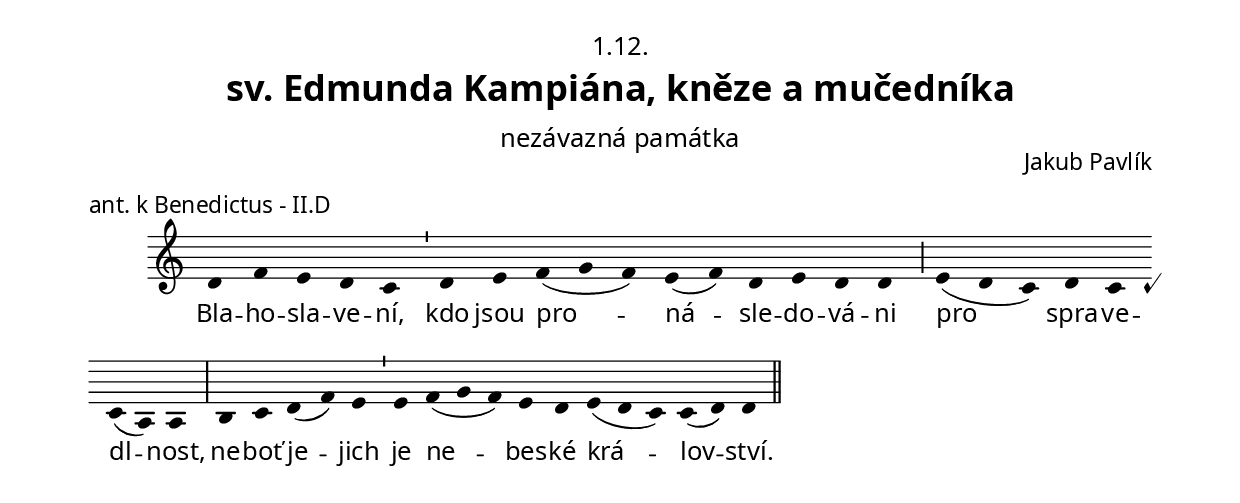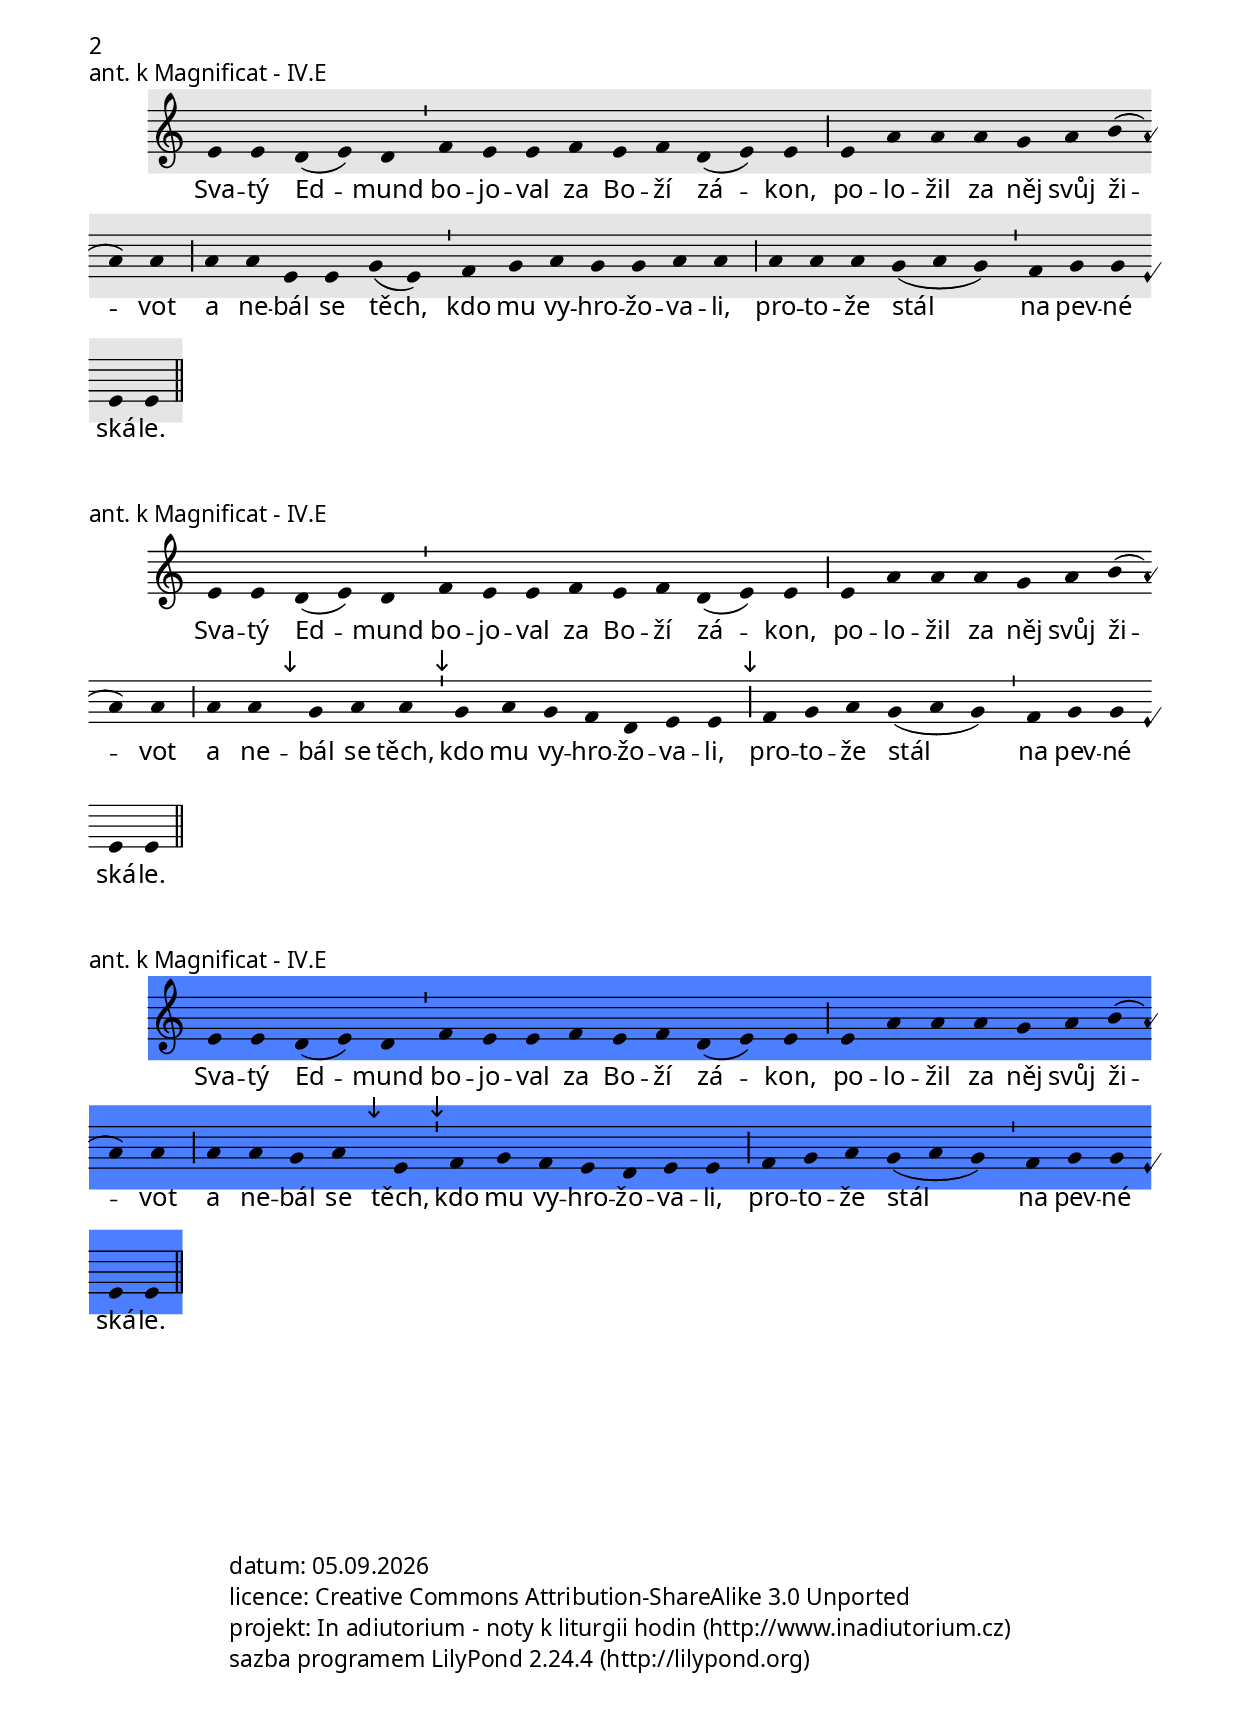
\version "2.17.5"

\include "../spolecne.ly"

\header {
  title = \markup\titleSvatek
            "sv. Edmunda Kampiána, kněze a mučedníka"
            "nezávazná památka"
            1.12.
  composer = "Jakub Pavlík"
}

\score {
  \relative c' {
    \choralniRezim
    d4 f e d c \barMin d e f(  g f) e( f) d e d d \barMaior
    e( d c) d c c( a) a \barMax
    b c d( f) e \barMin e f( g f) e d e( d c) c( d) d \barFinalis
  }
  \addlyrics {
    Bla -- ho -- sla -- ve -- ní,
    kdo jsou pro -- ná -- sle -- do -- vá -- ni
    pro spra -- ve -- dl -- nost,
    ne -- boť je -- jich je ne -- bes -- ké krá -- lov -- ství.
  }
  \header {
    quid = "ant. k Benedictus"
    modus = "II"
    differentia = "D"
    psalmus = ""
    fial = "commune/commune_vicemucedniku.ly#rch-aben"
    id = "aben"
    piece = \markup {\sestavTitulekBezZalmu}
  }
}

\pageBreak

\score {
  \relative c' {
    \zvyraznovacSedy
    \choralniRezim
    e4 e d( e) d \barMin f e e f e f d( e) e \barMaior
    e a a a g a b( a) a \barMaior
    a a e e g( e) \barMin f g a g g a a \barMaior
    a a a g( a g) \barMin f g g e e \barFinalis
  }
  \addlyrics {
    Sva -- tý Ed -- mund bo -- jo -- val za Bo -- ží zá -- kon,
    po -- lo -- žil za něj svůj ži -- vot
    a ne -- bál se těch, kdo mu vy -- hro -- žo -- va -- li,
    pro -- to -- že stál na pev -- né ská -- le.
  }
  \header {
    quid = "ant. k Magnificat"
    modus = "IV"
    differentia = "E"
    psalmus = ""
    id = "amag"
    piece = \markup {\sestavTitulekBezZalmu}
  }
}

\score {
  \relative c' {
    \choralniRezim
    e4 e d( e) d \barMin f e e f e f d( e) e \barMaior
    e a a a g a b( a) a \barMaior
    a a \mark\sipka g a a \barMin \mark\sipka g a g f d e e \barMaior
    \mark\sipka f g a g( a g) \barMin f g g e e \barFinalis
  }
  \addlyrics {
    Sva -- tý Ed -- mund bo -- jo -- val za Bo -- ží zá -- kon,
    po -- lo -- žil za něj svůj ži -- vot
    a ne -- bál se těch, kdo mu vy -- hro -- žo -- va -- li,
    pro -- to -- že stál na pev -- né ská -- le.
  }
  \header {
    quid = "ant. k Magnificat"
    modus = "IV"
    differentia = "E"
    psalmus = ""
    id = "amag"
    piece = \markup {\sestavTitulekBezZalmu}
  }
}

\score {
  \relative c' {
    \zvyraznovacModry
    \choralniRezim
    e4 e d( e) d \barMin f e e f e f d( e) e \barMaior
    e a a a g a b( a) a \barMaior
    a a g a \mark\sipka e \barMin \mark\sipka f g f e d e e \barMaior
    f g a g( a g) \barMin f g g e e \barFinalis
  }
  \addlyrics {
    Sva -- tý Ed -- mund bo -- jo -- val za Bo -- ží zá -- kon,
    po -- lo -- žil za něj svůj ži -- vot
    a ne -- bál se těch, kdo mu vy -- hro -- žo -- va -- li,
    pro -- to -- že stál na pev -- né ská -- le.
  }
  \header {
    quid = "ant. k Magnificat"
    modus = "IV"
    differentia = "E"
    psalmus = ""
    id = "amag"
    piece = \markup {\sestavTitulekBezZalmu}
  }
}
